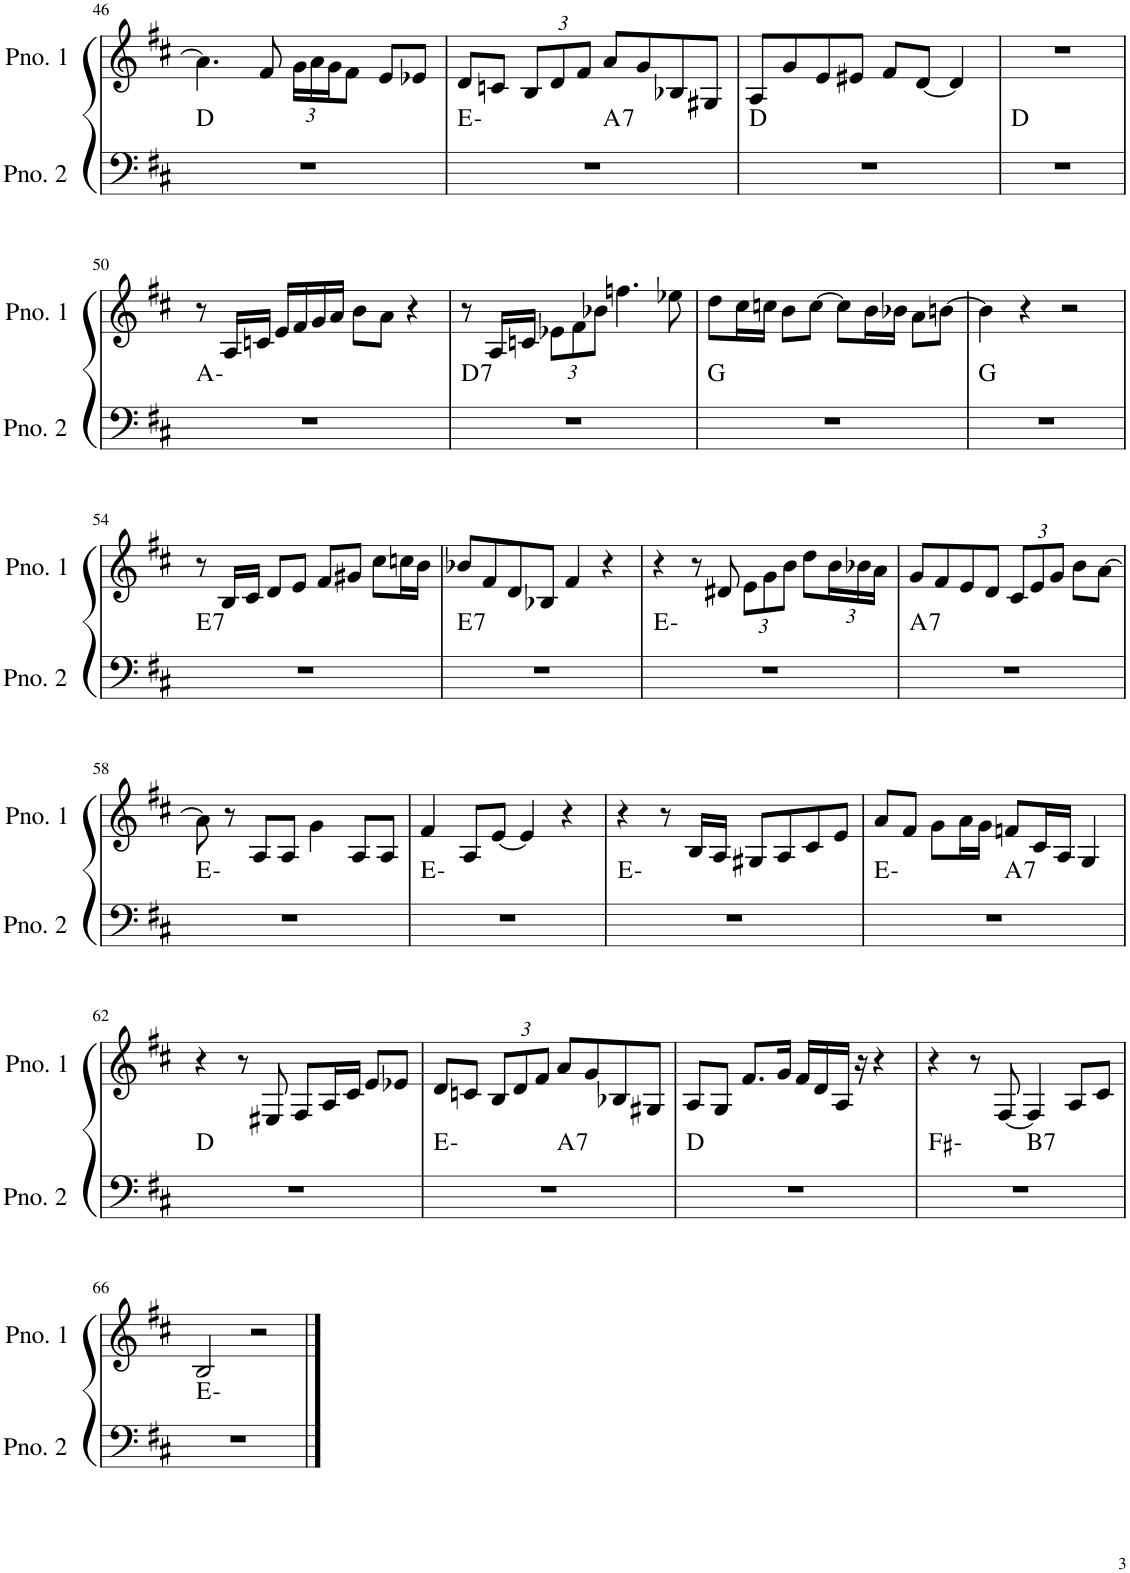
**kern	**harte	**kern
*part2	*part2	*part1
*staff2	*	*staff1
*I"ピアノ 2	*	*I"ピアノ 1
!!LO:PB:g=z
*clefF4	*	*clefG2
*k[f#c#]	*	*k[f#c#]
*M4/4	*	*M4/4
=46	=46	=46
1r	D:maj	4.a\]
.	.	8f#/
*	*	*Xbrackettup
.	.	24g\LL
.	.	24a\
.	.	24g\J
.	.	8f#\J
.	.	8e/L
.	.	8e-X/J
=47	=47	=47
*^	*	*
1r	2ryy	E:min	8d/L
.	.	.	8cn/J
.	.	.	12B/L
.	.	.	12d/
.	.	.	12f#/J
!	!	!LO:H:kt=7	!
.	2ryy	A:7	8a/L
.	.	.	8g/
.	.	.	8B-X/
.	.	.	8G#X/J
*v	*v	*	*
=48	=48	=48
1r	D:maj	8A/L
.	.	8g/
.	.	8e/
.	.	8e#X/J
.	.	8f#/L
.	.	[8d/J
.	.	4d/]
=49	=49	=49
1r	D:maj	1r
!!LO:LB:g=z
=50	=50	=50
1r	A:min	8r
.	.	16A/LL
.	.	16cn/JJ
.	.	16e/LL
.	.	16f#/
.	.	16g/
.	.	16a/JJ
.	.	8b\L
.	.	8a\J
.	.	4r
=51	=51	=51
!	!LO:H:kt=7	!
1r	D:7	8r
.	.	16A/LL
.	.	16cn/JJ
.	.	12e-X\L
.	.	12f#\
.	.	12b-X\J
.	.	4.ffn\
.	.	8ee-X\
=52	=52	=52
1r	G:maj	8dd\L
.	.	16cc#\L
.	.	16ccn\JJ
.	.	8b\L
.	.	[8cc\J
.	.	8cc\L]
.	.	16b\L
.	.	16b-X\JJ
.	.	8a\L
.	.	[8bn\J
=53	=53	=53
1r	G:maj	4b\]
.	.	4r
.	.	2r
!!LO:LB:g=z
=54	=54	=54
!	!LO:H:kt=7	!
1r	E:7	8r
.	.	16B/LL
.	.	16c#/JJ
.	.	8d/L
.	.	8e/J
.	.	8f#/L
.	.	8g#X/J
.	.	8cc#\L
.	.	16ccn\L
.	.	16b\JJ
=55	=55	=55
!	!LO:H:kt=7	!
1r	E:7	8b-X/L
.	.	8f#/
.	.	8d/
.	.	8B-X/J
.	.	4f#/
.	.	4r
=56	=56	=56
1r	E:min	4r
.	.	8r
.	.	8d#X/
.	.	12e\L
.	.	12g\
.	.	12b\J
.	.	8dd\L
.	.	24b\L
.	.	24b-X\
.	.	24a\JJ
=57	=57	=57
!	!LO:H:kt=7	!
1r	A:7	8g/L
.	.	8f#/
.	.	8e/
.	.	8d/J
.	.	12c#/L
.	.	12e/
.	.	12g/J
.	.	8b\L
.	.	[8a\J
!!LO:LB:g=z
=58	=58	=58
1r	E:min	8a\]
.	.	8r
.	.	8A/L
.	.	8A/J
.	.	4g\
.	.	8A/L
.	.	8A/J
=59	=59	=59
1r	E:min	4f#/
.	.	8A/L
.	.	[8e/J
.	.	4e/]
.	.	4r
=60	=60	=60
1r	E:min	4r
.	.	8r
.	.	16B/LL
.	.	16A/JJ
.	.	8G#X/L
.	.	8A/
.	.	8c#/
.	.	8e/J
=61	=61	=61
*^	*	*
1r	2ryy	E:min	8a/L
.	.	.	8f#/J
.	.	.	8g\L
.	.	.	16a\L
.	.	.	16g\JJ
!	!	!LO:H:kt=7	!
.	2ryy	A:7	8fn/L
.	.	.	16c#/L
.	.	.	16A/JJ
.	.	.	4G/
*v	*v	*	*
!!LO:LB:g=z
=62	=62	=62
1r	D:maj	4r
.	.	8r
.	.	8E#X/
.	.	8F#/L
.	.	16A/L
.	.	16c#/JJ
.	.	8e/L
.	.	8e-X/J
=63	=63	=63
*^	*	*
1r	2ryy	E:min	8d/L
.	.	.	8cn/J
.	.	.	12B/L
.	.	.	12d/
.	.	.	12f#/J
!	!	!LO:H:kt=7	!
.	2ryy	A:7	8a/L
.	.	.	8g/
.	.	.	8B-X/
.	.	.	8G#X/J
*v	*v	*	*
=64	=64	=64
1r	D:maj	8A/L
.	.	8G/J
.	.	8.f#/L
.	.	16g/Jk
.	.	16f#/LL
.	.	16d/
.	.	16A/JJ
.	.	16r
.	.	4r
=65	=65	=65
*^	*	*
1r	2ryy	F#:min	4r
.	.	.	8r
.	.	.	[8F#/
!	!	!LO:H:kt=7	!
.	2ryy	B:7	4F#/]
.	.	.	8A/L
.	.	.	8c#/J
*v	*v	*	*
!!LO:LB:g=z
=66	=66	=66
1r	E:min	2B/
.	.	2r
==	==	==
*-	*-	*-
